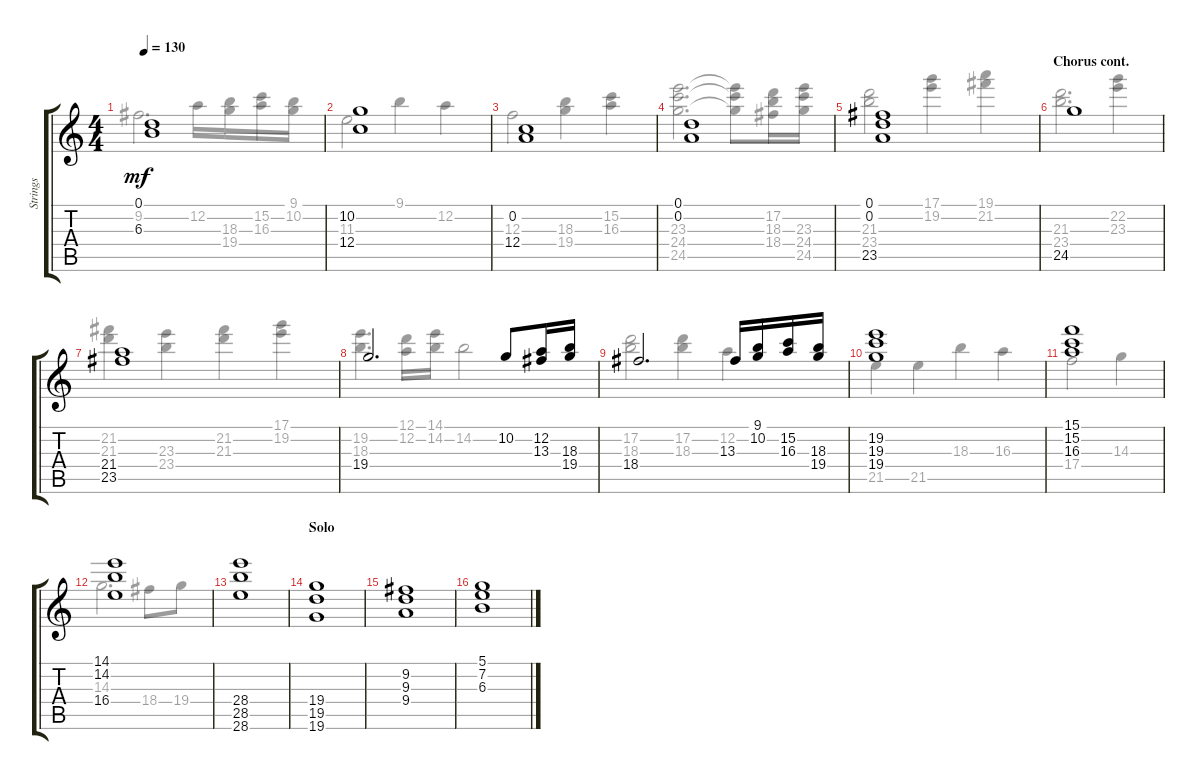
\track ("Strings" "Strings") {instrument electricguitarclean}
\staff {score tabs}
\tuning (D4 A3 F3 C3 G2 C2) {hide}
\voice
\ts (4 4)
\tempo 130
\clef g2
\ks aminor
(0.1 6.3).1{dy mf} |
(10.2 12.4).1 |
(0.2 12.4).1 |
(0.1 0.2).1 |
(0.1 0.2 23.5).1 |
\section ("" "Chorus cont.")
24.5.1 |
(21.4 23.5).1 |
19.4.2{d} 10.2.8 (12.2 13.3).16 (18.3 19.4).16 |
18.4.2{d} 13.3.16 (9.1 10.2).16 (15.2 16.3).16 (18.3 19.4).16 |
(19.2 19.3 19.4).1 |
(15.1 15.2 16.3).1 |
(14.1 14.2 16.4).1 |
(28.4 28.5 28.6).1 |
\section ("" "Solo")
(19.4 19.5 19.6).1 |
(9.2 9.3 9.4).1 |
(5.1 7.2 6.3).1
\voice
\clef g2
\ottava regular
\simile none
\ks aminor
9.2.2{d dy mf} 12.2.16 (18.3 19.4).16 (15.2 16.3).16 (9.1 10.2).16 |
11.3.2 9.1.4 12.2.4 |
12.3.2 (18.3 19.4).4 (15.2 16.3).4 |
(23.3 24.4 24.5).2{d} (23.3{t} 24.4{t} 24.5{t}).8 (17.2 18.3 18.4).16 (23.3 24.4 24.5).16 |
(21.3 23.4).2 (17.1 19.2).4 (19.1 21.2).4 |
(21.3 23.4).2{d} (22.2 23.3).4 |
(21.2 21.3).4 (23.3 23.4).4 (21.2 21.3).4 (17.1 19.2).4 |
(19.2 18.3).4{d} (12.1 12.2).16 (14.1 14.2).16 14.2.2 |
(17.2 18.3).2 (17.2 18.3).4 12.2.4 |
21.5.4 21.5.4 18.3.4 16.3.4 |
17.4.2 14.3.4 |
14.3.2{d} 18.4.8 19.4.8 |
|
|
|
